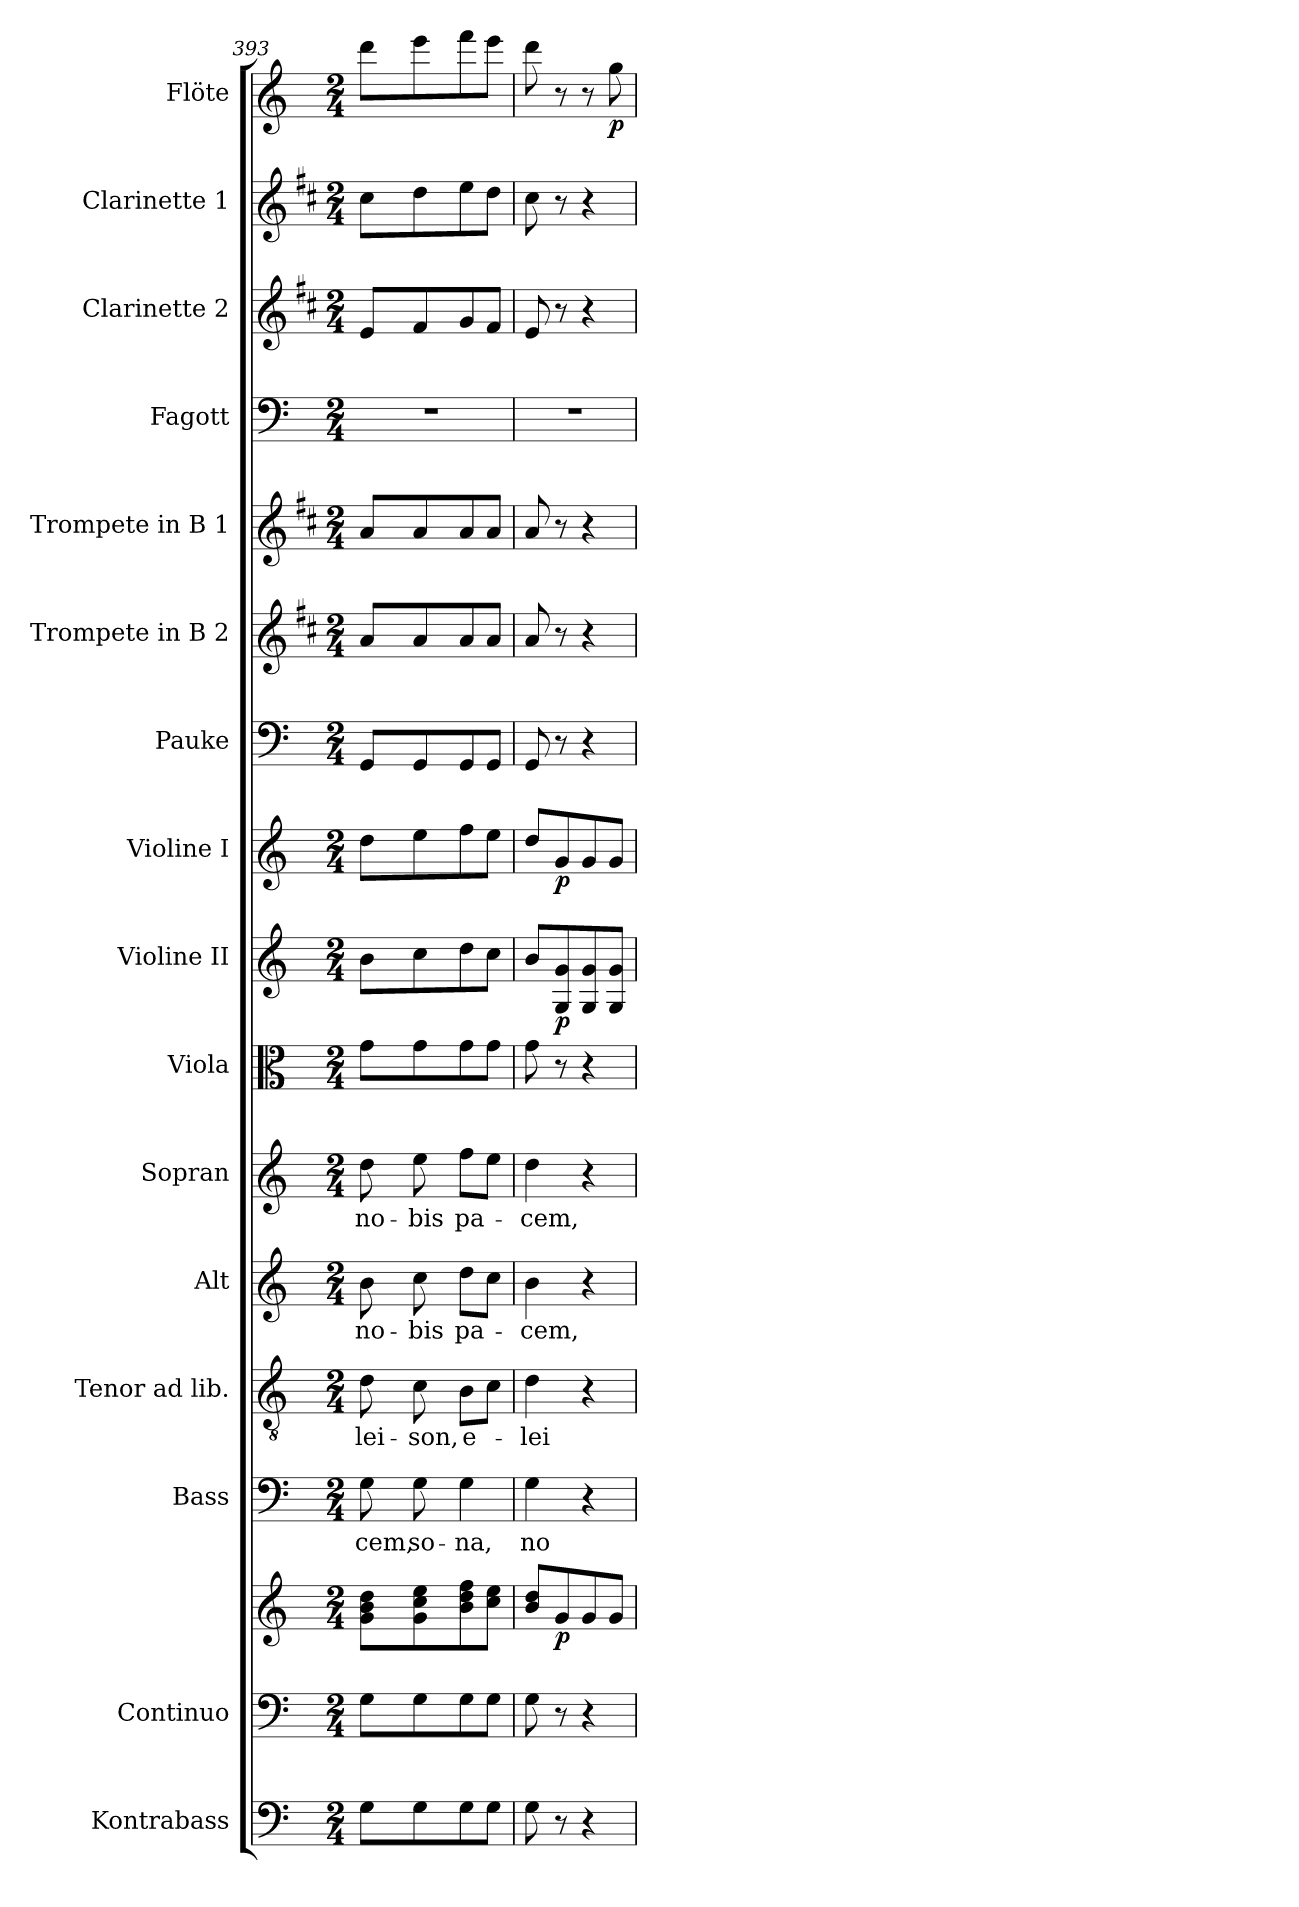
**kern	**kern	**kern	**dynam	**kern	**text	**kern	**text	**kern	**text	**kern	**text	**kern	**kern	**dynam	**kern	**dynam	**kern	**kern	**kern	**kern	**kern	**kern	**kern	**dynam
*part16	*part15	*part15	*part15	*part14	*part14	*part13	*part13	*part12	*part12	*part11	*part11	*part10	*part9	*part9	*part8	*part8	*part7	*part6	*part5	*part4	*part3	*part2	*part1	*part1
*staff17	*staff16	*staff15	*staff15/16	*staff14	*staff14	*staff13	*staff13	*staff12	*staff12	*staff11	*staff11	*staff10	*staff9	*staff9	*staff8	*staff8	*staff7	*staff6	*staff5	*staff4	*staff3	*staff2	*staff1	*staff1
*I"Kontrabass	*I"Continuo	*	*	*I"Bass	*	*I"Tenor ad lib.	*	*I"Alt	*	*I"Sopran	*	*I"Viola	*I"Violine II	*	*I"Violine I	*	*I"Pauke	*I"Trompete in B 2	*I"Trompete in B 1	*I"Fagott	*I"Clarinette 2	*I"Clarinette 1	*I"Flöte	*
*I'Kb.	*I'cont.	*	*	*I'B	*	*I'T	*	*I'A	*	*I'S	*	*I'Vla.	*I'Vl. II	*	*I'Vl. I	*	*I'Pk.	*	*	*I'Fg.	*I'Cl. 2	*I'Cl. 1	*I'Fl.	*
*clefF4	*clefF4	*clefG2	*	*clefF4	*	*clefGv2	*	*clefG2	*	*clefG2	*	*clefC3	*clefG2	*	*clefG2	*	*clefF4	*clefG2	*clefG2	*clefF4	*clefG2	*clefG2	*clefG2	*
*ITrd7c12	*	*	*	*	*	*	*	*	*	*	*	*	*	*	*	*	*	*ITrd1c2	*ITrd1c2	*	*ITrd1c2	*ITrd1c2	*	*
*k[]	*k[]	*k[]	*	*k[]	*	*k[]	*	*k[]	*	*k[]	*	*k[]	*k[]	*	*k[]	*	*k[]	*k[]	*k[]	*k[]	*k[]	*k[]	*k[]	*
*C:	*C:	*C:	*	*C:	*	*C:	*	*C:	*	*C:	*	*C:	*C:	*	*C:	*	*C:	*C:	*C:	*C:	*C:	*C:	*C:	*
*M2/4	*M2/4	*M2/4	*	*M2/4	*	*M2/4	*	*M2/4	*	*M2/4	*	*M2/4	*M2/4	*	*M2/4	*	*M2/4	*M2/4	*M2/4	*M2/4	*M2/4	*M2/4	*M2/4	*
=393	=393	=393	=393	=393	=393	=393	=393	=393	=393	=393	=393	=393	=393	=393	=393	=393	=393	=393	=393	=393	=393	=393	=393	=393
!	!	!	!	!	!LO:LY:b	!	!LO:LY:b	!	!LO:LY:b	!	!LO:LY:b	!	!	!	!	!	!	!	!	!	!	!	!	!
8GG\L	8G\L	8g\ 8b\ 8dd\L	.	8G\	-cem,	8d\	-lei-	8b\	no-	8dd\	no-	8g\L	8b\L	.	8dd\L	.	8GG/L	8g/L	8g/L	2r	8d/L	8b\L	8ddd\L	.
!	!	!	!	!	!LO:LY:b	!	!LO:LY:b	!	!LO:LY:b	!	!LO:LY:b	!	!	!	!	!	!	!	!	!	!	!	!	!
8GG\	8G\	8g\ 8cc\ 8ee\	.	8G\	so-	8c\	-son,	8cc\	-bis	8ee\	-bis	8g\	8cc\	.	8ee\	.	8GG/	8g/	8g/	.	8e/	8cc\	8eee\	.
!	!	!	!	!	!LO:LY:b	!	!LO:LY:b	!	!LO:LY:b	!	!LO:LY:b	!	!	!	!	!	!	!	!	!	!	!	!	!
8GG\	8G\	8b\ 8dd\ 8ff\	.	4G\	-na,	8B\L	e-	8dd\L	pa-	8ff\L	pa-	8g\	8dd\	.	8ff\	.	8GG/	8g/	8g/	.	8f/	8dd\	8fff\	.
8GG\J	8G\J	8cc\ 8ee\J	.	.	.	8c\J	.	8cc\J	.	8ee\J	.	8g\J	8cc\J	.	8ee\J	.	8GG/J	8g/J	8g/J	.	8e/J	8cc\J	8eee\J	.
=394	=394	=394	=394	=394	=394	=394	=394	=394	=394	=394	=394	=394	=394	=394	=394	=394	=394	=394	=394	=394	=394	=394	=394	=394
!	!	!	!	!	!LO:LY:b	!	!LO:LY:b	!	!LO:LY:b	!	!LO:LY:b	!	!	!	!	!	!	!	!	!	!	!	!	!
8GG\	8G\	8b/ 8dd/L	.	4G\	no-	4d\	-lei-	4b\	-cem,	4dd\	-cem,	8g\	8b/L	.	8dd/L	.	8GG/	8g/	8g/	2r	8d/	8b\	8ddd\	.
!	!	!	!LO:DY:b	!	!	!	!	!	!	!	!	!	!	!LO:DY:b	!	!LO:DY:b	!	!	!	!	!	!	!	!
8r	8r	8g/	p	.	.	.	.	.	.	.	.	8r	8G/ 8g/	p	8g/	p	8r	8r	8r	.	8r	8r	8r	.
4r	4r	8g/	.	4r	.	4r	.	4r	.	4r	.	4r	8G/ 8g/	.	8g/	.	4r	4r	4r	.	4r	4r	8r	.
!	!	!	!	!	!	!	!	!	!	!	!	!	!	!	!	!	!	!	!	!	!	!	!	!LO:DY:b
.	.	8g/J	.	.	.	.	.	.	.	.	.	.	8G/ 8g/J	.	8g/J	.	.	.	.	.	.	.	8gg\	p
=	=	=	=	=	=	=	=	=	=	=	=	=	=	=	=	=	=	=	=	=	=	=	=	=
*-	*-	*-	*-	*-	*-	*-	*-	*-	*-	*-	*-	*-	*-	*-	*-	*-	*-	*-	*-	*-	*-	*-	*-	*-
